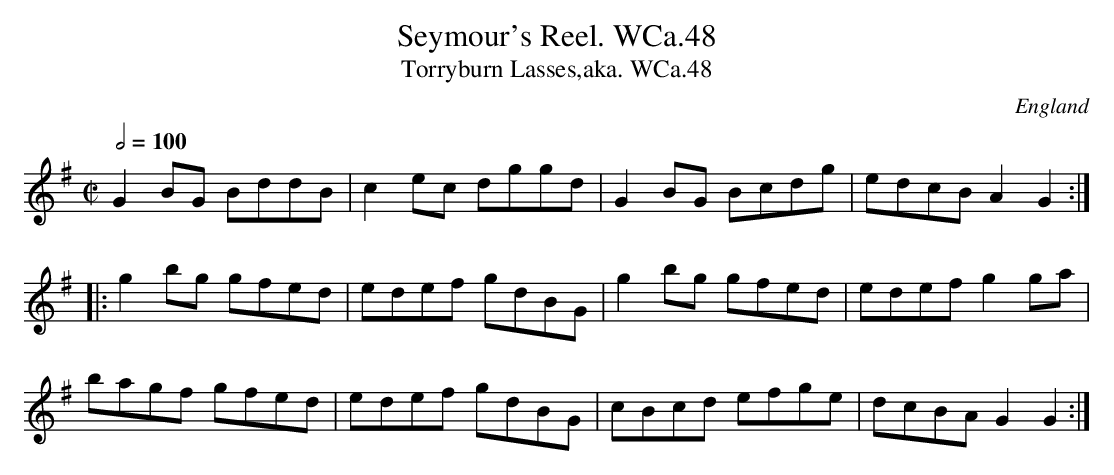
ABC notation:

X:1
T:Seymour's Reel. WCa.48
T:Torryburn Lasses,aka. WCa.48
L:1/8
M:C|
O:England
Q:1/2=100
K:G
G2BG BddB|c2ec dggd|G2BG Bcdg|edcBA2G2:|!
|:g2bg gfed|edef gdBG|g2bg gfed|edefg2ga|!
bagf gfed|edef gdBG|cBcd efge|dcBAG2G2:|
